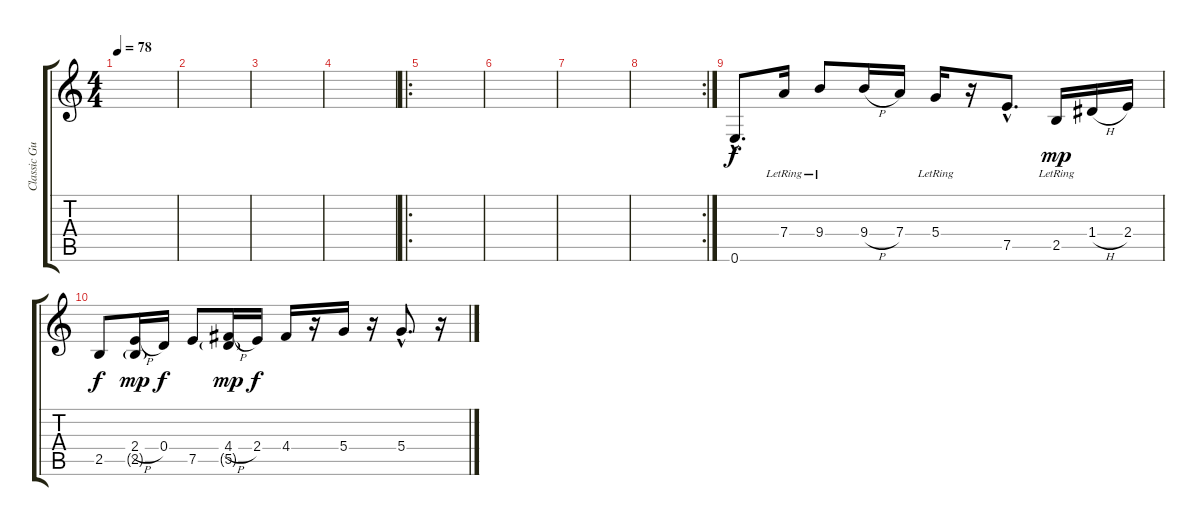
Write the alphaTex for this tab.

\track ("Classic Guitar" "Classic Gu") {instrument acousticguitarnylon}
\staff {score tabs}
\tuning (E4 B3 G3 D3 A2 E2) {hide}
\ts (4 4)
\tempo 78
\clef g2
\ks c
|
|
|
|
\ro
|
|
|
\rc 2
|
0.6{hac}.8{d} 7.4{lr}.16 9.4{lr}.8 9.4{h}.16 7.4.16 5.4{lr}.16 r.16 7.5{hac}.8{d} 2.5{lr}.16{dy mp} 1.4{h}.16 2.4.16 |
2.5.8{dy f} (2.4{h} 2.5{g}).16{dy mp} 0.4.16{dy f} 7.5.8 (4.4{h} 5.5{g}).16{dy mp} 2.4.16{dy f} 4.4.16 r.16 5.4.16 r.16 5.4{hac}.8{d} r.16
